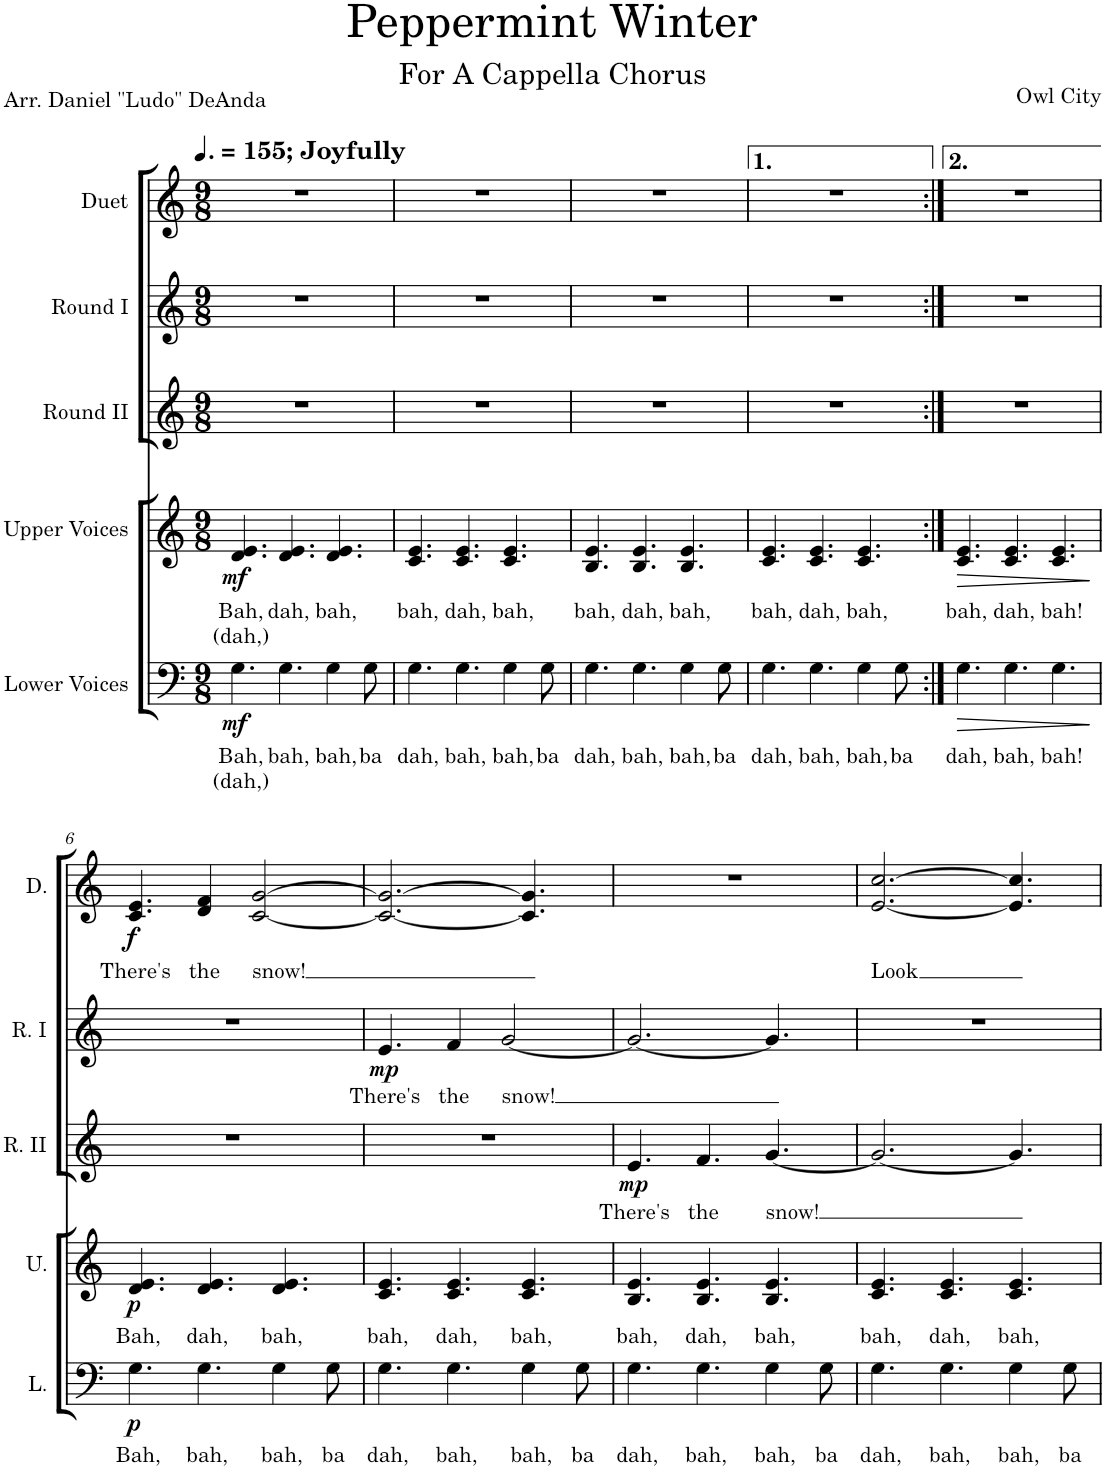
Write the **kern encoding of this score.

**kern	**text	**text	**dynam	**kern	**text	**text	**dynam	**kern	**text	**dynam	**kern	**text	**dynam	**kern	**text	**dynam
*part5	*part5	*part5	*part5	*part4	*part4	*part4	*part4	*part3	*part3	*part3	*part2	*part2	*part2	*part1	*part1	*part1
*staff5	*staff5	*staff5	*staff5	*staff4	*staff4	*staff4	*staff4	*staff3	*staff3	*staff3	*staff2	*staff2	*staff2	*staff1	*staff1	*staff1
*I"Lower Voices	*	*	*	*I"Upper Voices	*	*	*	*I"Round II	*	*	*I"Round I	*	*	*I"Duet	*	*
*I'L.	*	*	*	*I'U.	*	*	*	*I'R. II	*	*	*I'R. I	*	*	*I'D.	*	*
*clefF4	*	*	*	*clefG2	*	*	*	*clefG2	*	*	*clefG2	*	*	*clefG2	*	*
*k[]	*	*	*	*k[]	*	*	*	*k[]	*	*	*k[]	*	*	*k[]	*	*
*M9/8	*	*	*	*M9/8	*	*	*	*M9/8	*	*	*M9/8	*	*	*M9/8	*	*
*MM233	*	*	*	*MM233	*	*	*	*MM233	*	*	*MM233	*	*	*MM233	*	*
=1	=1	=1	=1	=1	=1	=1	=1	=1	=1	=1	=1	=1	=1	=1	=1	=1
!	!	!	!	!	!	!	!	!	!	!	!	!	!	!LO:TX:a:B:t=; Joyfully	!	!
!	!LO:LY:b	!LO:LY:b	!LO:DY:b	!	!LO:LY:b	!LO:LY:b	!LO:DY:b	!	!	!	!	!	!	!	!	!
4.G\	Bah,	(dah,)	mf	4.d/ 4.e/	Bah,	(dah,)	mf	8%9r	.	.	8%9r	.	.	8%9r	.	.
!	!LO:LY:b	!	!	!	!LO:LY:b	!	!	!	!	!	!	!	!	!	!	!
4.G\	bah,	.	.	4.d/ 4.e/	dah,	.	.	.	.	.	.	.	.	.	.	.
!	!LO:LY:b	!	!	!	!LO:LY:b	!	!	!	!	!	!	!	!	!	!	!
4G\	bah,	.	.	4.d/ 4.e/	bah,	.	.	.	.	.	.	.	.	.	.	.
!	!LO:LY:b	!	!	!	!	!	!	!	!	!	!	!	!	!	!	!
8G\	ba	.	.	.	.	.	.	.	.	.	.	.	.	.	.	.
=2	=2	=2	=2	=2	=2	=2	=2	=2	=2	=2	=2	=2	=2	=2	=2	=2
!	!LO:LY:b	!	!	!	!LO:LY:b	!	!	!	!	!	!	!	!	!	!	!
4.G\	dah,	.	.	4.c/ 4.e/	bah,	.	.	8%9r	.	.	8%9r	.	.	8%9r	.	.
!	!LO:LY:b	!	!	!	!LO:LY:b	!	!	!	!	!	!	!	!	!	!	!
4.G\	bah,	.	.	4.c/ 4.e/	dah,	.	.	.	.	.	.	.	.	.	.	.
!	!LO:LY:b	!	!	!	!LO:LY:b	!	!	!	!	!	!	!	!	!	!	!
4G\	bah,	.	.	4.c/ 4.e/	bah,	.	.	.	.	.	.	.	.	.	.	.
!	!LO:LY:b	!	!	!	!	!	!	!	!	!	!	!	!	!	!	!
8G\	ba	.	.	.	.	.	.	.	.	.	.	.	.	.	.	.
=3	=3	=3	=3	=3	=3	=3	=3	=3	=3	=3	=3	=3	=3	=3	=3	=3
!	!LO:LY:b	!	!	!	!LO:LY:b	!	!	!	!	!	!	!	!	!	!	!
4.G\	dah,	.	.	4.B/ 4.e/	bah,	.	.	8%9r	.	.	8%9r	.	.	8%9r	.	.
!	!LO:LY:b	!	!	!	!LO:LY:b	!	!	!	!	!	!	!	!	!	!	!
4.G\	bah,	.	.	4.B/ 4.e/	dah,	.	.	.	.	.	.	.	.	.	.	.
!	!LO:LY:b	!	!	!	!LO:LY:b	!	!	!	!	!	!	!	!	!	!	!
4G\	bah,	.	.	4.B/ 4.e/	bah,	.	.	.	.	.	.	.	.	.	.	.
!	!LO:LY:b	!	!	!	!	!	!	!	!	!	!	!	!	!	!	!
8G\	ba	.	.	.	.	.	.	.	.	.	.	.	.	.	.	.
=4	=4	=4	=4	=4	=4	=4	=4	=4	=4	=4	=4	=4	=4	=4	=4	=4
!	!LO:LY:b	!	!	!	!LO:LY:b	!	!	!	!	!	!	!	!	!	!	!
4.G\	dah,	.	.	4.c/ 4.e/	bah,	.	.	8%9r	.	.	8%9r	.	.	8%9r	.	.
!	!LO:LY:b	!	!	!	!LO:LY:b	!	!	!	!	!	!	!	!	!	!	!
4.G\	bah,	.	.	4.c/ 4.e/	dah,	.	.	.	.	.	.	.	.	.	.	.
!	!LO:LY:b	!	!	!	!LO:LY:b	!	!	!	!	!	!	!	!	!	!	!
4G\	bah,	.	.	4.c/ 4.e/	bah,	.	.	.	.	.	.	.	.	.	.	.
!	!LO:LY:b	!	!	!	!	!	!	!	!	!	!	!	!	!	!	!
8G\	ba	.	.	.	.	.	.	.	.	.	.	.	.	.	.	.
=5:|!	=5:|!	=5:|!	=5:|!	=5:|!	=5:|!	=5:|!	=5:|!	=5:|!	=5:|!	=5:|!	=5:|!	=5:|!	=5:|!	=5:|!	=5:|!	=5:|!
!	!LO:LY:b	!	!LO:HP:b	!	!LO:LY:b	!	!LO:HP:b	!	!	!	!	!	!	!	!	!
4.G\	dah,	.	>	4.c/ 4.e/	bah,	.	>	8%9r	.	.	8%9r	.	.	8%9r	.	.
!	!LO:LY:b	!	!	!	!LO:LY:b	!	!	!	!	!	!	!	!	!	!	!
4.G\	bah,	.	.	4.c/ 4.e/	dah,	.	.	.	.	.	.	.	.	.	.	.
!	!LO:LY:b	!	!	!	!LO:LY:b	!	!	!	!	!	!	!	!	!	!	!
4.G\	bah!	.	.	4.c/ 4.e/	bah!	.	.	.	.	.	.	.	.	.	.	.
.	.	.	]	.	.	.	]	.	.	.	.	.	.	.	.	.
!!LO:LB:g=z
=6	=6	=6	=6	=6	=6	=6	=6	=6	=6	=6	=6	=6	=6	=6	=6	=6
!	!LO:LY:b	!	!LO:DY:b	!	!LO:LY:b	!	!LO:DY:b	!	!	!	!	!	!	!	!LO:LY:b	!LO:DY:b
4.G\	Bah,	.	p	4.d/ 4.e/	Bah,	.	p	8%9r	.	.	8%9r	.	.	4.c/ 4.e/	There's	f
!	!LO:LY:b	!	!	!	!LO:LY:b	!	!	!	!	!	!	!	!	!	!LO:LY:b	!
4.G\	bah,	.	.	4.d/ 4.e/	dah,	.	.	.	.	.	.	.	.	4d/ 4f/	the	.
!	!	!	!	!	!	!	!	!	!	!	!	!	!	!	!LO:LY:b	!
.	.	.	.	.	.	.	.	.	.	.	.	.	.	[2c/ [2g/	snow!	.
!	!LO:LY:b	!	!	!	!LO:LY:b	!	!	!	!	!	!	!	!	!	!	!
4G\	bah,	.	.	4.d/ 4.e/	bah,	.	.	.	.	.	.	.	.	.	.	.
!	!LO:LY:b	!	!	!	!	!	!	!	!	!	!	!	!	!	!	!
8G\	ba	.	.	.	.	.	.	.	.	.	.	.	.	.	.	.
=7	=7	=7	=7	=7	=7	=7	=7	=7	=7	=7	=7	=7	=7	=7	=7	=7
!	!LO:LY:b	!	!	!	!LO:LY:b	!	!	!	!	!	!	!LO:LY:b	!LO:DY:b	!	!	!
4.G\	dah,	.	.	4.c/ 4.e/	bah,	.	.	8%9r	.	.	4.e/	There's	mp	2.c/_ 2.g/_	.	.
!	!LO:LY:b	!	!	!	!LO:LY:b	!	!	!	!	!	!	!LO:LY:b	!	!	!	!
4.G\	bah,	.	.	4.c/ 4.e/	dah,	.	.	.	.	.	4f/	the	.	.	.	.
!	!	!	!	!	!	!	!	!	!	!	!	!LO:LY:b	!	!	!	!
.	.	.	.	.	.	.	.	.	.	.	[2g/	snow!	.	.	.	.
!	!LO:LY:b	!	!	!	!LO:LY:b	!	!	!	!	!	!	!	!	!	!	!
4G\	bah,	.	.	4.c/ 4.e/	bah,	.	.	.	.	.	.	.	.	4.c/] 4.g/]	.	.
!	!LO:LY:b	!	!	!	!	!	!	!	!	!	!	!	!	!	!	!
8G\	ba	.	.	.	.	.	.	.	.	.	.	.	.	.	.	.
=8	=8	=8	=8	=8	=8	=8	=8	=8	=8	=8	=8	=8	=8	=8	=8	=8
!	!LO:LY:b	!	!	!	!LO:LY:b	!	!	!	!LO:LY:b	!LO:DY:b	!	!	!	!	!	!
4.G\	dah,	.	.	4.B/ 4.e/	bah,	.	.	4.e/	There's	mp	2.g/_	.	.	8%9r	.	.
!	!LO:LY:b	!	!	!	!LO:LY:b	!	!	!	!LO:LY:b	!	!	!	!	!	!	!
4.G\	bah,	.	.	4.B/ 4.e/	dah,	.	.	4.f/	the	.	.	.	.	.	.	.
!	!LO:LY:b	!	!	!	!LO:LY:b	!	!	!	!LO:LY:b	!	!	!	!	!	!	!
4G\	bah,	.	.	4.B/ 4.e/	bah,	.	.	[4.g/	snow!	.	4.g/]	.	.	.	.	.
!	!LO:LY:b	!	!	!	!	!	!	!	!	!	!	!	!	!	!	!
8G\	ba	.	.	.	.	.	.	.	.	.	.	.	.	.	.	.
=9	=9	=9	=9	=9	=9	=9	=9	=9	=9	=9	=9	=9	=9	=9	=9	=9
!	!LO:LY:b	!	!	!	!LO:LY:b	!	!	!	!	!	!	!	!	!	!LO:LY:b	!
4.G\	dah,	.	.	4.c/ 4.e/	bah,	.	.	2.g/_	.	.	8%9r	.	.	[2.e/ [2.cc/	Look	.
!	!LO:LY:b	!	!	!	!LO:LY:b	!	!	!	!	!	!	!	!	!	!	!
4.G\	bah,	.	.	4.c/ 4.e/	dah,	.	.	.	.	.	.	.	.	.	.	.
!	!LO:LY:b	!	!	!	!LO:LY:b	!	!	!	!	!	!	!	!	!	!	!
4G\	bah,	.	.	4.c/ 4.e/	bah,	.	.	4.g/]	.	.	.	.	.	4.e/] 4.cc/]	.	.
!	!LO:LY:b	!	!	!	!	!	!	!	!	!	!	!	!	!	!	!
8G\	ba	.	.	.	.	.	.	.	.	.	.	.	.	.	.	.
=	=	=	=	=	=	=	=	=	=	=	=	=	=	=	=	=
*-	*-	*-	*-	*-	*-	*-	*-	*-	*-	*-	*-	*-	*-	*-	*-	*-
